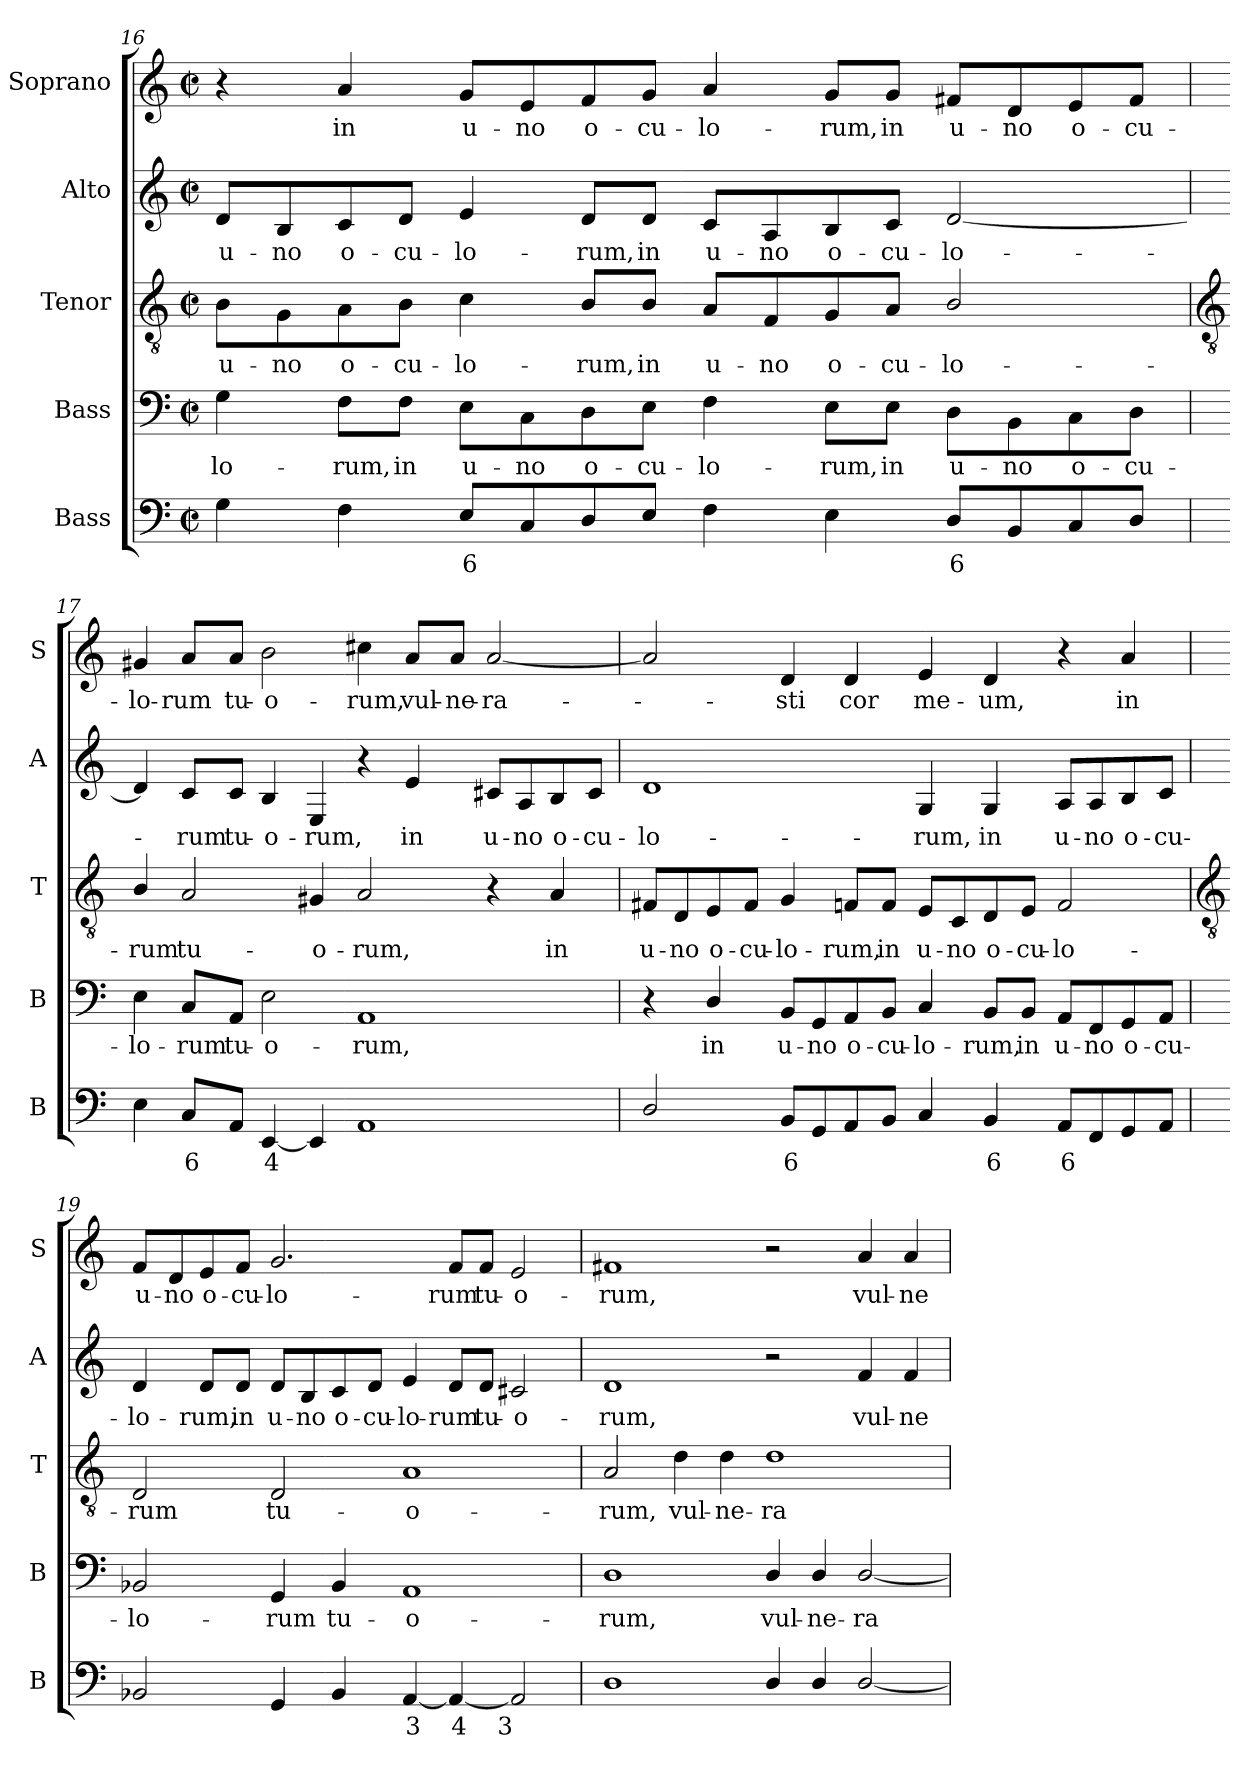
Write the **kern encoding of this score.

**kern	**text	**kern	**text	**kern	**text	**kern	**text	**kern	**text
*part5	*part5	*part4	*part4	*part3	*part3	*part2	*part2	*part1	*part1
*staff5	*staff5	*staff4	*staff4	*staff3	*staff3	*staff2	*staff2	*staff1	*staff1
*I"Bass	*	*I"Bass	*	*I"Tenor	*	*I"Alto	*	*I"Soprano	*
*I'B	*	*I'B	*	*I'T	*	*I'A	*	*I'S	*
*clefF4	*	*clefF4	*	*clefGv2	*	*clefG2	*	*clefG2	*
*k[]	*	*k[]	*	*k[]	*	*k[]	*	*k[]	*
*C:	*	*C:	*	*C:	*	*C:	*	*C:	*
*M4/2	*	*M4/2	*	*M4/2	*	*M4/2	*	*M4/2	*
*met(c|)	*	*met(c|)	*	*met(c|)	*	*met(c|)	*	*met(c|)	*
=16	=16	=16	=16	=16	=16	=16	=16	=16	=16
!	!	!	!LO:LY:b	!	!LO:LY:b	!	!LO:LY:b	!	!
4G	.	4G	-lo-	8B\L	u-	8d/L	u-	4r	.
!	!	!	!	!	!LO:LY:b	!	!LO:LY:b	!	!
.	.	.	.	8G\	-no	8B/	-no	.	.
!	!	!	!LO:LY:b	!	!LO:LY:b	!	!LO:LY:b	!	!LO:LY:b
4F	.	8F\L	-rum,	8A\	o-	8c/	o-	4a	in
!	!	!	!LO:LY:b	!	!LO:LY:b	!	!LO:LY:b	!	!
.	.	8F\J	in	8B\J	-cu-	8d/J	-cu-	.	.
!	!LO:LY:b	!	!LO:LY:b	!	!LO:LY:b	!	!LO:LY:b	!	!LO:LY:b
8E/L	6	8E\L	u-	4c	-lo-	4e	-lo-	8g/L	u-
!	!	!	!LO:LY:b	!	!	!	!	!	!LO:LY:b
8C/	.	8C\	-no	.	.	.	.	8e/	-no
!	!	!	!LO:LY:b	!	!LO:LY:b	!	!LO:LY:b	!	!LO:LY:b
8D/	.	8D\	o-	8B/L	-rum,	8d/L	-rum,	8f/	o-
!	!	!	!LO:LY:b	!	!LO:LY:b	!	!LO:LY:b	!	!LO:LY:b
8E/J	.	8E\J	-cu-	8B/J	in	8d/J	in	8g/J	-cu-
!	!	!	!LO:LY:b	!	!LO:LY:b	!	!LO:LY:b	!	!LO:LY:b
4F	.	4F	-lo-	8A/L	u-	8c/L	u-	4a	-lo-
!	!	!	!	!	!LO:LY:b	!	!LO:LY:b	!	!
.	.	.	.	8F/	-no	8A/	-no	.	.
!	!	!	!LO:LY:b	!	!LO:LY:b	!	!LO:LY:b	!	!LO:LY:b
4E	.	8E\L	-rum,	8G/	o-	8B/	o-	8g/L	-rum,
!	!	!	!LO:LY:b	!	!LO:LY:b	!	!LO:LY:b	!	!LO:LY:b
.	.	8E\J	in	8A/J	-cu-	8c/J	-cu-	8g/J	in
!	!LO:LY:b	!	!LO:LY:b	!	!LO:LY:b	!	!LO:LY:b	!	!LO:LY:b
8DL	6	8D\L	u-	2B/	-lo-	[2d	-lo-	8f#X/L	u-
!	!	!	!LO:LY:b	!	!	!	!	!	!LO:LY:b
8BB	.	8BB\	-no	.	.	.	.	8d/	-no
!	!	!	!LO:LY:b	!	!	!	!	!	!LO:LY:b
8C	.	8C\	o-	.	.	.	.	8e/	o-
!	!	!	!LO:LY:b	!	!	!	!	!	!LO:LY:b
8DJ	.	8D\J	-cu-	.	.	.	.	8f#/J	-cu-
!!LO:LB:g=z
=17	=17	=17	=17	=17	=17	=17	=17	=17	=17
*	*	*	*	*clefGv2	*	*	*	*	*
!	!	!	!LO:LY:b	!	!LO:LY:b	!	!	!	!LO:LY:b
4E	.	4E	-lo-	4B/	-rum	4d]	.	4g#X	-lo-
!	!LO:LY:b	!	!LO:LY:b	!	!LO:LY:b	!	!LO:LY:b	!	!LO:LY:b
8CL	6	8C/L	-rum	2A	tu-	8c/L	rum	8a/L	-rum
!	!	!	!LO:LY:b	!	!	!	!LO:LY:b	!	!LO:LY:b
8AAJ	.	8AA/J	tu-	.	.	8c/J	tu-	8a/J	tu-
!	!LO:LY:b	!	!LO:LY:b	!	!	!	!LO:LY:b	!	!LO:LY:b
[4EE	4	2E	-o-	.	.	4B	-o-	2b	-o-
!	!	!	!	!	!LO:LY:b	!	!LO:LY:b	!	!
4EE]	.	.	.	4G#X	-o-	4E	-rum,	.	.
!	!	!	!LO:LY:b	!	!LO:LY:b	!	!	!	!LO:LY:b
1AA	.	1AA	-rum,	2A	-rum,	4r	.	4cc#X	-rum,
!	!	!	!	!	!	!	!LO:LY:b	!	!LO:LY:b
.	.	.	.	.	.	4e	in	8a/L	vul-
!	!	!	!	!	!	!	!	!	!LO:LY:b
.	.	.	.	.	.	.	.	8a/J	-ne-
!	!	!	!	!	!	!	!LO:LY:b	!	!LO:LY:b
.	.	.	.	4r	.	8c#X/L	u-	[2a	-ra-
!	!	!	!	!	!	!	!LO:LY:b	!	!
.	.	.	.	.	.	8A/	-no	.	.
!	!	!	!	!	!LO:LY:b	!	!LO:LY:b	!	!
.	.	.	.	4A	in	8B/	o-	.	.
!	!	!	!	!	!	!	!LO:LY:b	!	!
.	.	.	.	.	.	8c#/J	-cu-	.	.
=18	=18	=18	=18	=18	=18	=18	=18	=18	=18
!	!	!	!	!	!LO:LY:b	!	!LO:LY:b	!	!
2D/	.	4r	.	8F#X/L	u-	1d	-lo-	2a]	.
!	!	!	!	!	!LO:LY:b	!	!	!	!
.	.	.	.	8D/	-no	.	.	.	.
!	!	!	!LO:LY:b	!	!LO:LY:b	!	!	!	!
.	.	4D/	in	8E/	o-	.	.	.	.
!	!	!	!	!	!LO:LY:b	!	!	!	!
.	.	.	.	8F#/J	-cu-	.	.	.	.
!	!LO:LY:b	!	!LO:LY:b	!	!LO:LY:b	!	!	!	!LO:LY:b
8BBL	6	8BB/L	u-	4G	-lo-	.	.	4d	sti
!	!	!	!LO:LY:b	!	!	!	!	!	!
8GG	.	8GG/	-no	.	.	.	.	.	.
!	!	!	!LO:LY:b	!	!LO:LY:b	!	!	!	!LO:LY:b
8AA	.	8AA/	o-	8Fn/L	-rum,	.	.	4d	cor
!	!	!	!LO:LY:b	!	!LO:LY:b	!	!	!	!
8BBJ	.	8BB/J	-cu-	8F/J	in	.	.	.	.
!	!	!	!LO:LY:b	!	!LO:LY:b	!	!LO:LY:b	!	!LO:LY:b
4C	.	4C	-lo-	8E/L	u-	4G	-rum,	4e	me-
!	!	!	!	!	!LO:LY:b	!	!	!	!
.	.	.	.	8C/	-no	.	.	.	.
!	!LO:LY:b	!	!LO:LY:b	!	!LO:LY:b	!	!LO:LY:b	!	!LO:LY:b
4BB	6	8BB/L	-rum,	8D/	o-	4G	in	4d	-um,
!	!	!	!LO:LY:b	!	!LO:LY:b	!	!	!	!
.	.	8BB/J	in	8E/J	-cu-	.	.	.	.
!	!LO:LY:b	!	!LO:LY:b	!	!LO:LY:b	!	!LO:LY:b	!	!
8AAL	6	8AA/L	u-	2F	-lo-	8A/L	u-	4r	.
!	!	!	!LO:LY:b	!	!	!	!LO:LY:b	!	!
8FF	.	8FF/	-no	.	.	8A/	-no	.	.
!	!	!	!LO:LY:b	!	!	!	!LO:LY:b	!	!LO:LY:b
8GG	.	8GG/	o-	.	.	8B/	o-	4a	in
!	!	!	!LO:LY:b	!	!	!	!LO:LY:b	!	!
8AAJ	.	8AA/J	-cu-	.	.	8c/J	-cu-	.	.
!!LO:LB:g=z
=19	=19	=19	=19	=19	=19	=19	=19	=19	=19
*	*	*	*	*clefGv2	*	*	*	*	*
!	!	!	!LO:LY:b	!	!LO:LY:b	!	!LO:LY:b	!	!LO:LY:b
2BB-X	.	2BB-X	-lo-	2D	-rum	4d	-lo-	8f/L	u-
!	!	!	!	!	!	!	!	!	!LO:LY:b
.	.	.	.	.	.	.	.	8d/	-no
!	!	!	!	!	!	!	!LO:LY:b	!	!LO:LY:b
.	.	.	.	.	.	8d/L	-rum,	8e/	o-
!	!	!	!	!	!	!	!LO:LY:b	!	!LO:LY:b
.	.	.	.	.	.	8d/J	in	8f/J	-cu-
!	!	!	!LO:LY:b	!	!LO:LY:b	!	!LO:LY:b	!	!LO:LY:b
4GG	.	4GG	-rum	2D	tu-	8d/L	u-	2.g	-lo-
!	!	!	!	!	!	!	!LO:LY:b	!	!
.	.	.	.	.	.	8B/	-no	.	.
!	!	!	!LO:LY:b	!	!	!	!LO:LY:b	!	!
4BB-	.	4BB-	tu-	.	.	8c/	o-	.	.
!	!	!	!	!	!	!	!LO:LY:b	!	!
.	.	.	.	.	.	8d/J	-cu-	.	.
!	!LO:LY:b	!	!LO:LY:b	!	!LO:LY:b	!	!LO:LY:b	!	!
[4AA	3	1AA	-o-	1A	-o-	4e	-lo-	.	.
!	!LO:LY:b	!	!	!	!	!	!LO:LY:b	!	!LO:LY:b
4AA_	4	.	.	.	.	8d/L	-rum	8f/L	-rum
!	!	!	!	!	!	!	!LO:LY:b	!	!LO:LY:b
.	.	.	.	.	.	8d/J	tu-	8f/J	tu-
!	!LO:LY:b	!	!	!	!	!	!LO:LY:b	!	!LO:LY:b
2AA]	3	.	.	.	.	2c#X	-o-	2e	-o-
=20	=20	=20	=20	=20	=20	=20	=20	=20	=20
!	!	!	!LO:LY:b	!	!LO:LY:b	!	!LO:LY:b	!	!LO:LY:b
1D	.	1D	-rum,	2A	-rum,	1d	-rum,	1f#X	-rum,
!	!	!	!	!	!LO:LY:b	!	!	!	!
.	.	.	.	4d	vul-	.	.	.	.
!	!	!	!	!	!LO:LY:b	!	!	!	!
.	.	.	.	4d	-ne-	.	.	.	.
!	!	!	!LO:LY:b	!	!LO:LY:b	!	!	!	!
4D/	.	4D/	vul-	1d	-ra-	2r	.	2r	.
!	!	!	!LO:LY:b	!	!	!	!	!	!
4D/	.	4D/	-ne-	.	.	.	.	.	.
!	!	!	!LO:LY:b	!	!	!	!LO:LY:b	!	!LO:LY:b
[2D/	.	[2D/	-ra-	.	.	4f	vul-	4a	vul-
!	!	!	!	!	!	!	!LO:LY:b	!	!LO:LY:b
.	.	.	.	.	.	4f	-ne-	4a	-ne-
=	=	=	=	=	=	=	=	=	=
*-	*-	*-	*-	*-	*-	*-	*-	*-	*-
